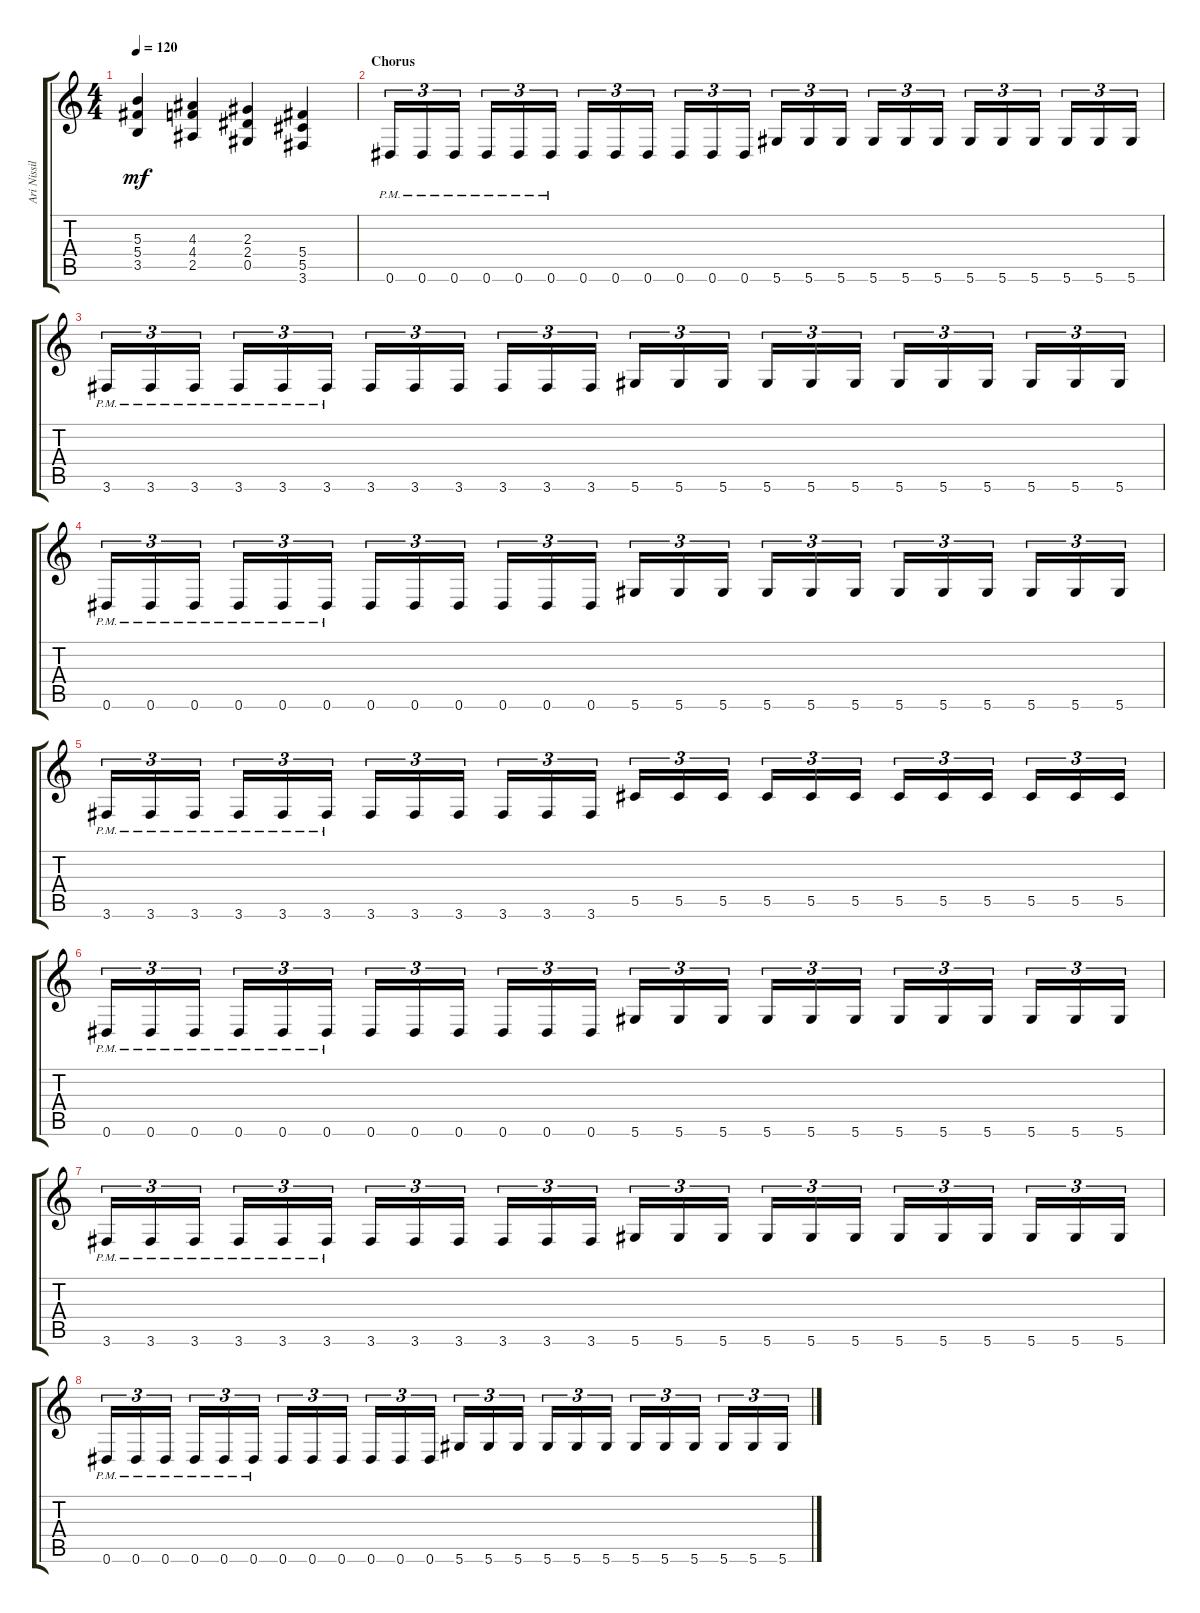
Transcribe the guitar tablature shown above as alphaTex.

\track ("Ari Nissila (rhythm)" "Ari Nissil") {instrument distortionguitar}
\staff {score tabs}
\tuning (Eb4 Bb3 Gb3 Db3 Ab2 Eb2) {hide}
\ts (4 4)
\tempo 120
\clef g2
\ks c
(5.3 5.4 3.5).4{dy mf} (4.3 4.4 2.5).4 (2.3 2.4 0.5).4 (5.4 5.5 3.6).4 |
\section ("" "Chorus")
0.6{pm}.16{tu (3 2)} 0.6{pm}.16{tu (3 2)} 0.6{pm}.16{tu (3 2)} 0.6{pm}.16{tu (3 2)} 0.6{pm}.16{tu (3 2)} 0.6{pm}.16{tu (3 2)} 0.6.16{tu (3 2)} 0.6.16{tu (3 2)} 0.6.16{tu (3 2)} 0.6.16{tu (3 2)} 0.6.16{tu (3 2)} 0.6.16{tu (3 2)} 5.6.16{tu (3 2)} 5.6.16{tu (3 2)} 5.6.16{tu (3 2)} 5.6.16{tu (3 2)} 5.6.16{tu (3 2)} 5.6.16{tu (3 2)} 5.6.16{tu (3 2)} 5.6.16{tu (3 2)} 5.6.16{tu (3 2)} 5.6.16{tu (3 2)} 5.6.16{tu (3 2)} 5.6.16{tu (3 2)} |
3.6{pm}.16{tu (3 2)} 3.6{pm}.16{tu (3 2)} 3.6{pm}.16{tu (3 2)} 3.6{pm}.16{tu (3 2)} 3.6{pm}.16{tu (3 2)} 3.6{pm}.16{tu (3 2)} 3.6.16{tu (3 2)} 3.6.16{tu (3 2)} 3.6.16{tu (3 2)} 3.6.16{tu (3 2)} 3.6.16{tu (3 2)} 3.6.16{tu (3 2)} 5.6.16{tu (3 2)} 5.6.16{tu (3 2)} 5.6.16{tu (3 2)} 5.6.16{tu (3 2)} 5.6.16{tu (3 2)} 5.6.16{tu (3 2)} 5.6.16{tu (3 2)} 5.6.16{tu (3 2)} 5.6.16{tu (3 2)} 5.6.16{tu (3 2)} 5.6.16{tu (3 2)} 5.6.16{tu (3 2)} |
0.6{pm}.16{tu (3 2)} 0.6{pm}.16{tu (3 2)} 0.6{pm}.16{tu (3 2)} 0.6{pm}.16{tu (3 2)} 0.6{pm}.16{tu (3 2)} 0.6{pm}.16{tu (3 2)} 0.6.16{tu (3 2)} 0.6.16{tu (3 2)} 0.6.16{tu (3 2)} 0.6.16{tu (3 2)} 0.6.16{tu (3 2)} 0.6.16{tu (3 2)} 5.6.16{tu (3 2)} 5.6.16{tu (3 2)} 5.6.16{tu (3 2)} 5.6.16{tu (3 2)} 5.6.16{tu (3 2)} 5.6.16{tu (3 2)} 5.6.16{tu (3 2)} 5.6.16{tu (3 2)} 5.6.16{tu (3 2)} 5.6.16{tu (3 2)} 5.6.16{tu (3 2)} 5.6.16{tu (3 2)} |
3.6{pm}.16{tu (3 2)} 3.6{pm}.16{tu (3 2)} 3.6{pm}.16{tu (3 2)} 3.6{pm}.16{tu (3 2)} 3.6{pm}.16{tu (3 2)} 3.6{pm}.16{tu (3 2)} 3.6.16{tu (3 2)} 3.6.16{tu (3 2)} 3.6.16{tu (3 2)} 3.6.16{tu (3 2)} 3.6.16{tu (3 2)} 3.6.16{tu (3 2)} 5.5.16{tu (3 2)} 5.5.16{tu (3 2)} 5.5.16{tu (3 2)} 5.5.16{tu (3 2)} 5.5.16{tu (3 2)} 5.5.16{tu (3 2)} 5.5.16{tu (3 2)} 5.5.16{tu (3 2)} 5.5.16{tu (3 2)} 5.5.16{tu (3 2)} 5.5.16{tu (3 2)} 5.5.16{tu (3 2)} |
0.6{pm}.16{tu (3 2)} 0.6{pm}.16{tu (3 2)} 0.6{pm}.16{tu (3 2)} 0.6{pm}.16{tu (3 2)} 0.6{pm}.16{tu (3 2)} 0.6{pm}.16{tu (3 2)} 0.6.16{tu (3 2)} 0.6.16{tu (3 2)} 0.6.16{tu (3 2)} 0.6.16{tu (3 2)} 0.6.16{tu (3 2)} 0.6.16{tu (3 2)} 5.6.16{tu (3 2)} 5.6.16{tu (3 2)} 5.6.16{tu (3 2)} 5.6.16{tu (3 2)} 5.6.16{tu (3 2)} 5.6.16{tu (3 2)} 5.6.16{tu (3 2)} 5.6.16{tu (3 2)} 5.6.16{tu (3 2)} 5.6.16{tu (3 2)} 5.6.16{tu (3 2)} 5.6.16{tu (3 2)} |
3.6{pm}.16{tu (3 2)} 3.6{pm}.16{tu (3 2)} 3.6{pm}.16{tu (3 2)} 3.6{pm}.16{tu (3 2)} 3.6{pm}.16{tu (3 2)} 3.6{pm}.16{tu (3 2)} 3.6.16{tu (3 2)} 3.6.16{tu (3 2)} 3.6.16{tu (3 2)} 3.6.16{tu (3 2)} 3.6.16{tu (3 2)} 3.6.16{tu (3 2)} 5.6.16{tu (3 2)} 5.6.16{tu (3 2)} 5.6.16{tu (3 2)} 5.6.16{tu (3 2)} 5.6.16{tu (3 2)} 5.6.16{tu (3 2)} 5.6.16{tu (3 2)} 5.6.16{tu (3 2)} 5.6.16{tu (3 2)} 5.6.16{tu (3 2)} 5.6.16{tu (3 2)} 5.6.16{tu (3 2)} |
0.6{pm}.16{tu (3 2)} 0.6{pm}.16{tu (3 2)} 0.6{pm}.16{tu (3 2)} 0.6{pm}.16{tu (3 2)} 0.6{pm}.16{tu (3 2)} 0.6{pm}.16{tu (3 2)} 0.6.16{tu (3 2)} 0.6.16{tu (3 2)} 0.6.16{tu (3 2)} 0.6.16{tu (3 2)} 0.6.16{tu (3 2)} 0.6.16{tu (3 2)} 5.6.16{tu (3 2)} 5.6.16{tu (3 2)} 5.6.16{tu (3 2)} 5.6.16{tu (3 2)} 5.6.16{tu (3 2)} 5.6.16{tu (3 2)} 5.6.16{tu (3 2)} 5.6.16{tu (3 2)} 5.6.16{tu (3 2)} 5.6.16{tu (3 2)} 5.6.16{tu (3 2)} 5.6.16{tu (3 2)}
